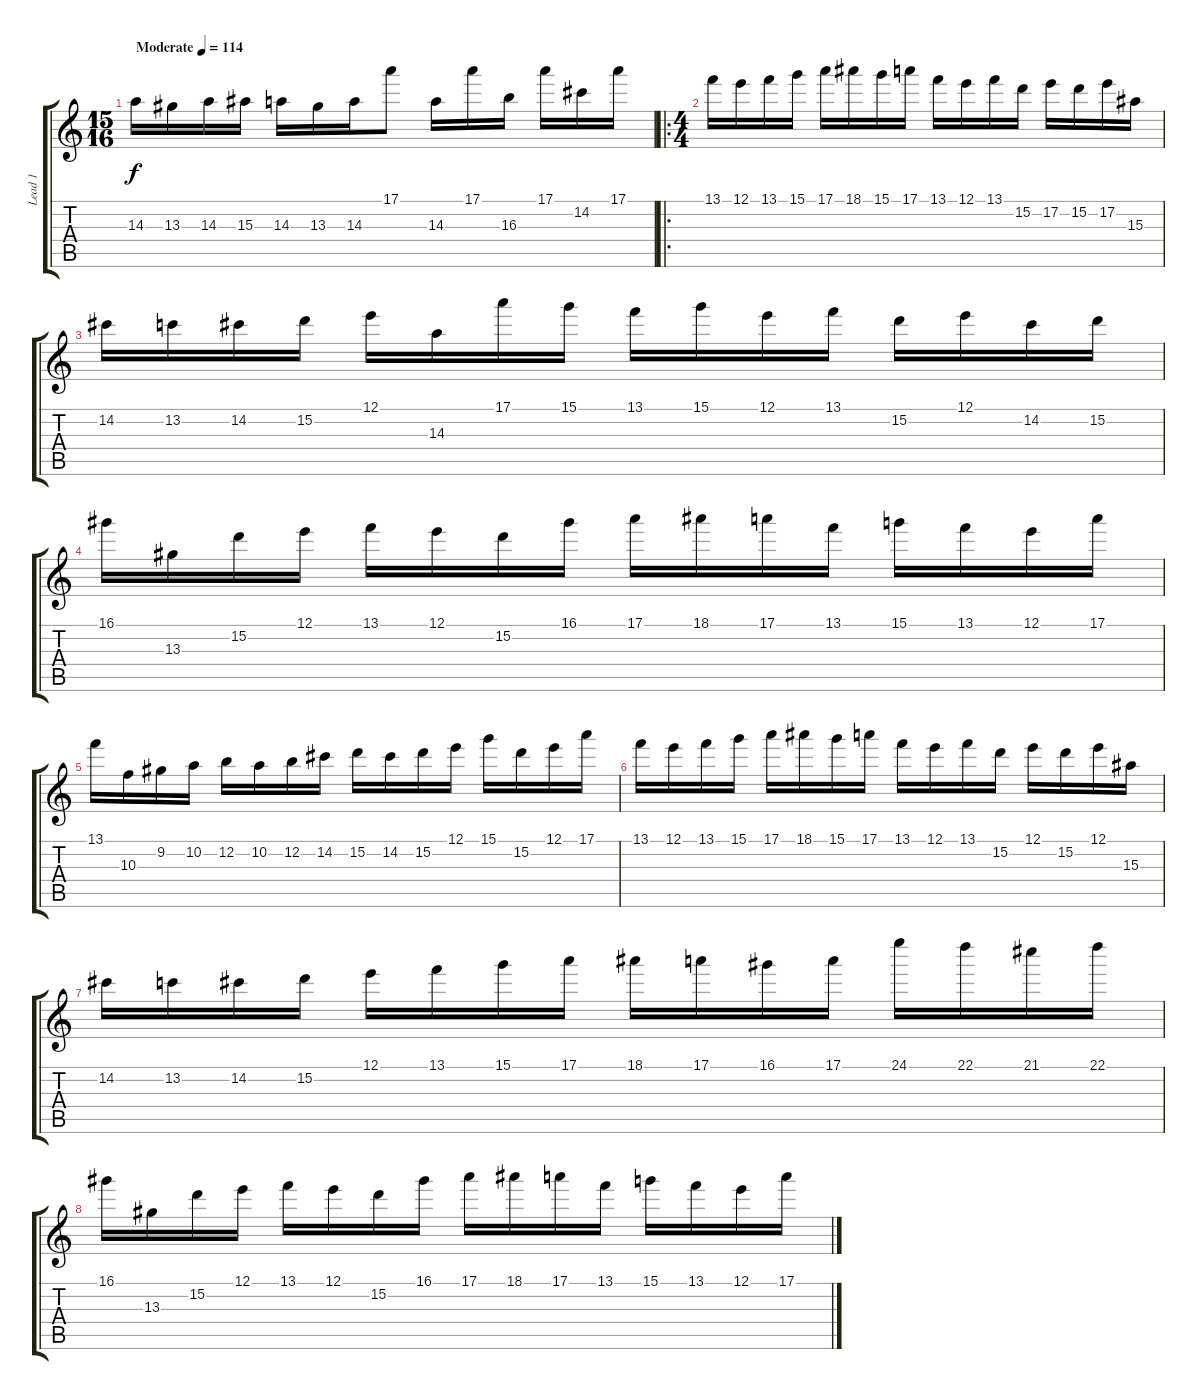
\track ("Lead 1" "Lead 1") {instrument acousticguitarnylon}
\staff {score tabs}
\tuning (E4 B3 G3 D3 A2 E2) {hide}
\ts (15 16)
\tempo (114 "Moderate")
\clef g2
\ks c
14.3.16{dy f instrument acousticguitarnylon} 13.3.16 14.3.16 15.3.16 14.3.16 13.3.16 14.3.16 17.1.8 14.3.16 17.1.16 16.3.16 17.1.16 14.2.16 17.1.16 |
\ro
\ts (4 4)
13.1.16 12.1.16 13.1.16 15.1.16 17.1.16 18.1.16 15.1.16 17.1.16 13.1.16 12.1.16 13.1.16 15.2.16 17.2.16 15.2.16 17.2.16 15.3.16 |
14.2.16 13.2.16 14.2.16 15.2.16 12.1.16 14.3.16 17.1.16 15.1.16 13.1.16 15.1.16 12.1.16 13.1.16 15.2.16 12.1.16 14.2.16 15.2.16 |
16.1.16 13.3.16 15.2.16 12.1.16 13.1.16 12.1.16 15.2.16 16.1.16 17.1.16 18.1.16 17.1.16 13.1.16 15.1.16 13.1.16 12.1.16 17.1.16 |
13.1.16 10.3.16 9.2.16 10.2.16 12.2.16 10.2.16 12.2.16 14.2.16 15.2.16 14.2.16 15.2.16 12.1.16 15.1.16 15.2.16 12.1.16 17.1.16 |
13.1.16 12.1.16 13.1.16 15.1.16 17.1.16 18.1.16 15.1.16 17.1.16 13.1.16 12.1.16 13.1.16 15.2.16 12.1.16 15.2.16 12.1.16 15.3.16 |
14.2.16 13.2.16 14.2.16 15.2.16 12.1.16 13.1.16 15.1.16 17.1.16 18.1.16 17.1.16 16.1.16 17.1.16 24.1.16 22.1.16 21.1.16 22.1.16 |
16.1.16 13.3.16 15.2.16 12.1.16 13.1.16 12.1.16 15.2.16 16.1.16 17.1.16 18.1.16 17.1.16 13.1.16 15.1.16 13.1.16 12.1.16 17.1.16
